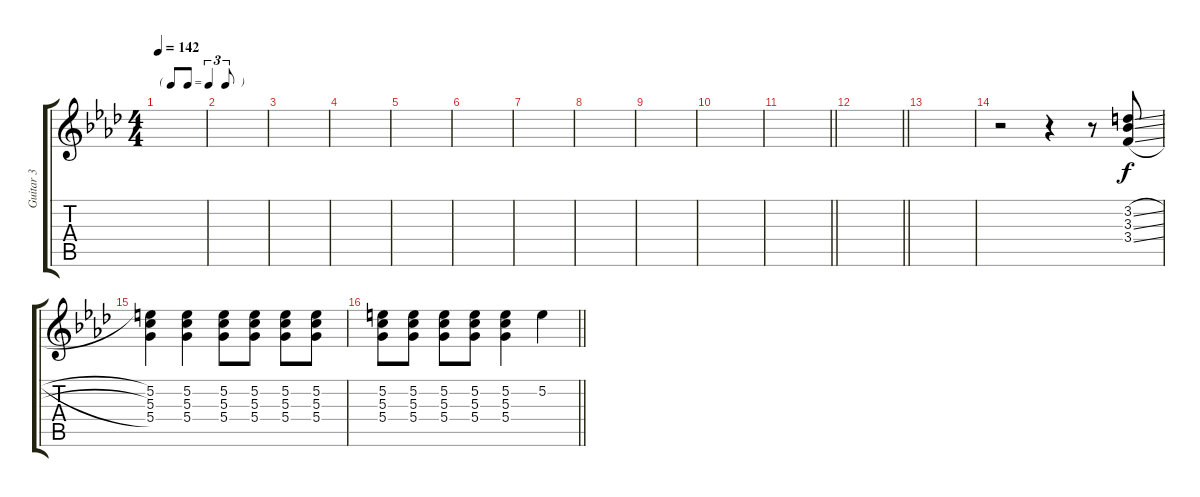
\track ("Guitar 3" "Guitar 3") {instrument distortionguitar}
\staff {score tabs}
\tuning (E4 B3 G3 D3 A2 E2) {hide}
\ts (4 4)
\tf triplet8th
\tempo 142
\clef g2
\ks ab
|
|
|
|
|
|
|
|
|
|
\barLineRight lightlight
|
\barLineRight lightlight
|
|
r.2 r.4 r.8 (3.2{sl} 3.3{sl} 3.4{sl}).8{dy f} |
(5.2 5.3 5.4).4 (5.2 5.3 5.4).4 (5.2 5.3 5.4).8 (5.2 5.3 5.4).8 (5.2 5.3 5.4).8 (5.2 5.3 5.4).8 |
\barLineRight lightlight
(5.2 5.3 5.4).8 (5.2 5.3 5.4).8 (5.2 5.3 5.4).8 (5.2 5.3 5.4).8 (5.2 5.3 5.4).4 5.2.4
